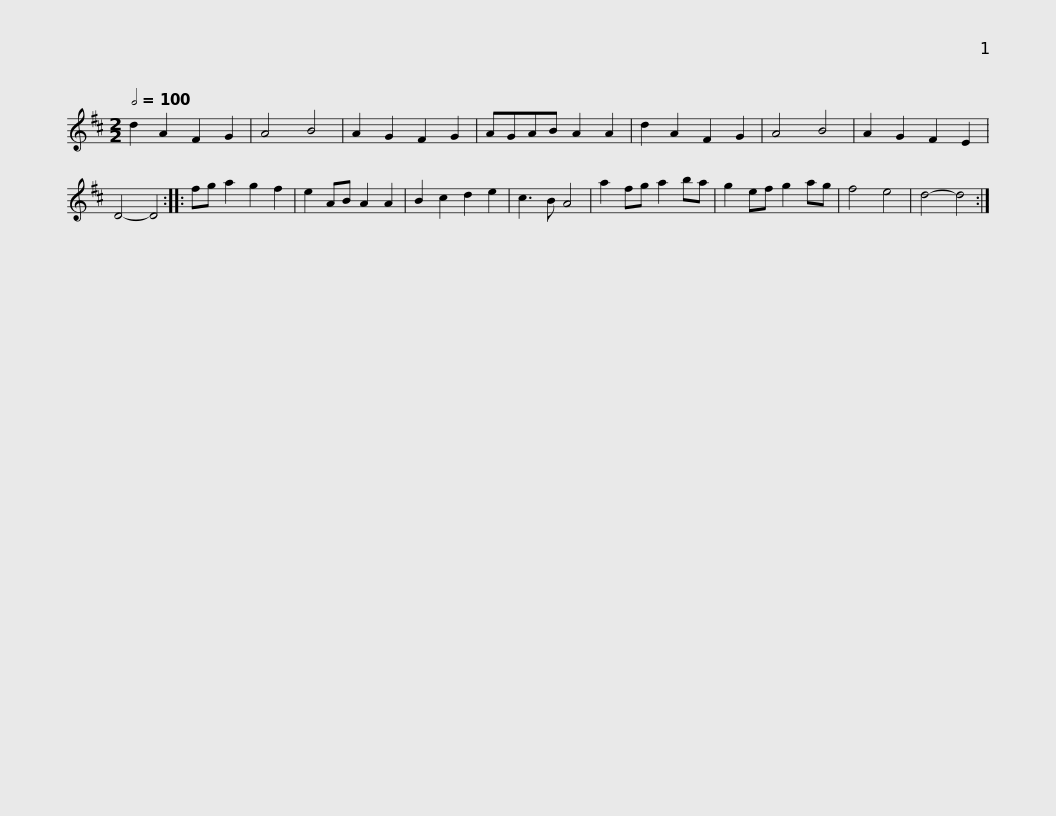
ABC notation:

X:1
L:1/8
Q:1/2=100
M:2/2
I:linebreak $
K:D
V:1 treble
V:1
 d2 A2 F2 G2 | A4 B4 | A2 G2 F2 G2 | AGAB A2 A2 | d2 A2 F2 G2 | %5
 A4 B4 | A2 G2 F2 E2 | D4- D4 :: fg a2 g2 f2 | e2 AB A2 A2 |$ %10
 B2 c2 d2 e2 | c3 B A4 | a2 fg a2 ba | g2 ef g2 ag | f4 e4 | %15
 d4- d4 :| %16
